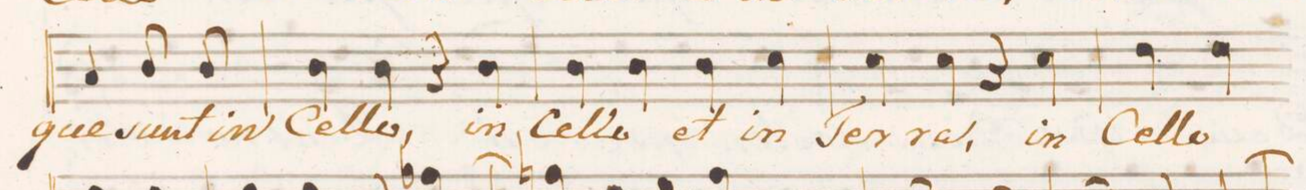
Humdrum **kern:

**kern	**text
*I"Tenore.	*
*clefC4	*
*k[]	*
*met(C.)	*
*M4/4	*
4G/	que
8A/	sunt
8A/	in
=24	=24
4A\	Cel-
4A\	-lo,
4r	.
4A\	in
=25	=25
4A\	Cel-
4A\	-lo
4A\	et
4B\	in
=26	=26
4B\	Ter-
4B\	-ra,
4r	.
4B\	in
=27	=27
4c\	Cel-
4c\	-lo
*-	*-
